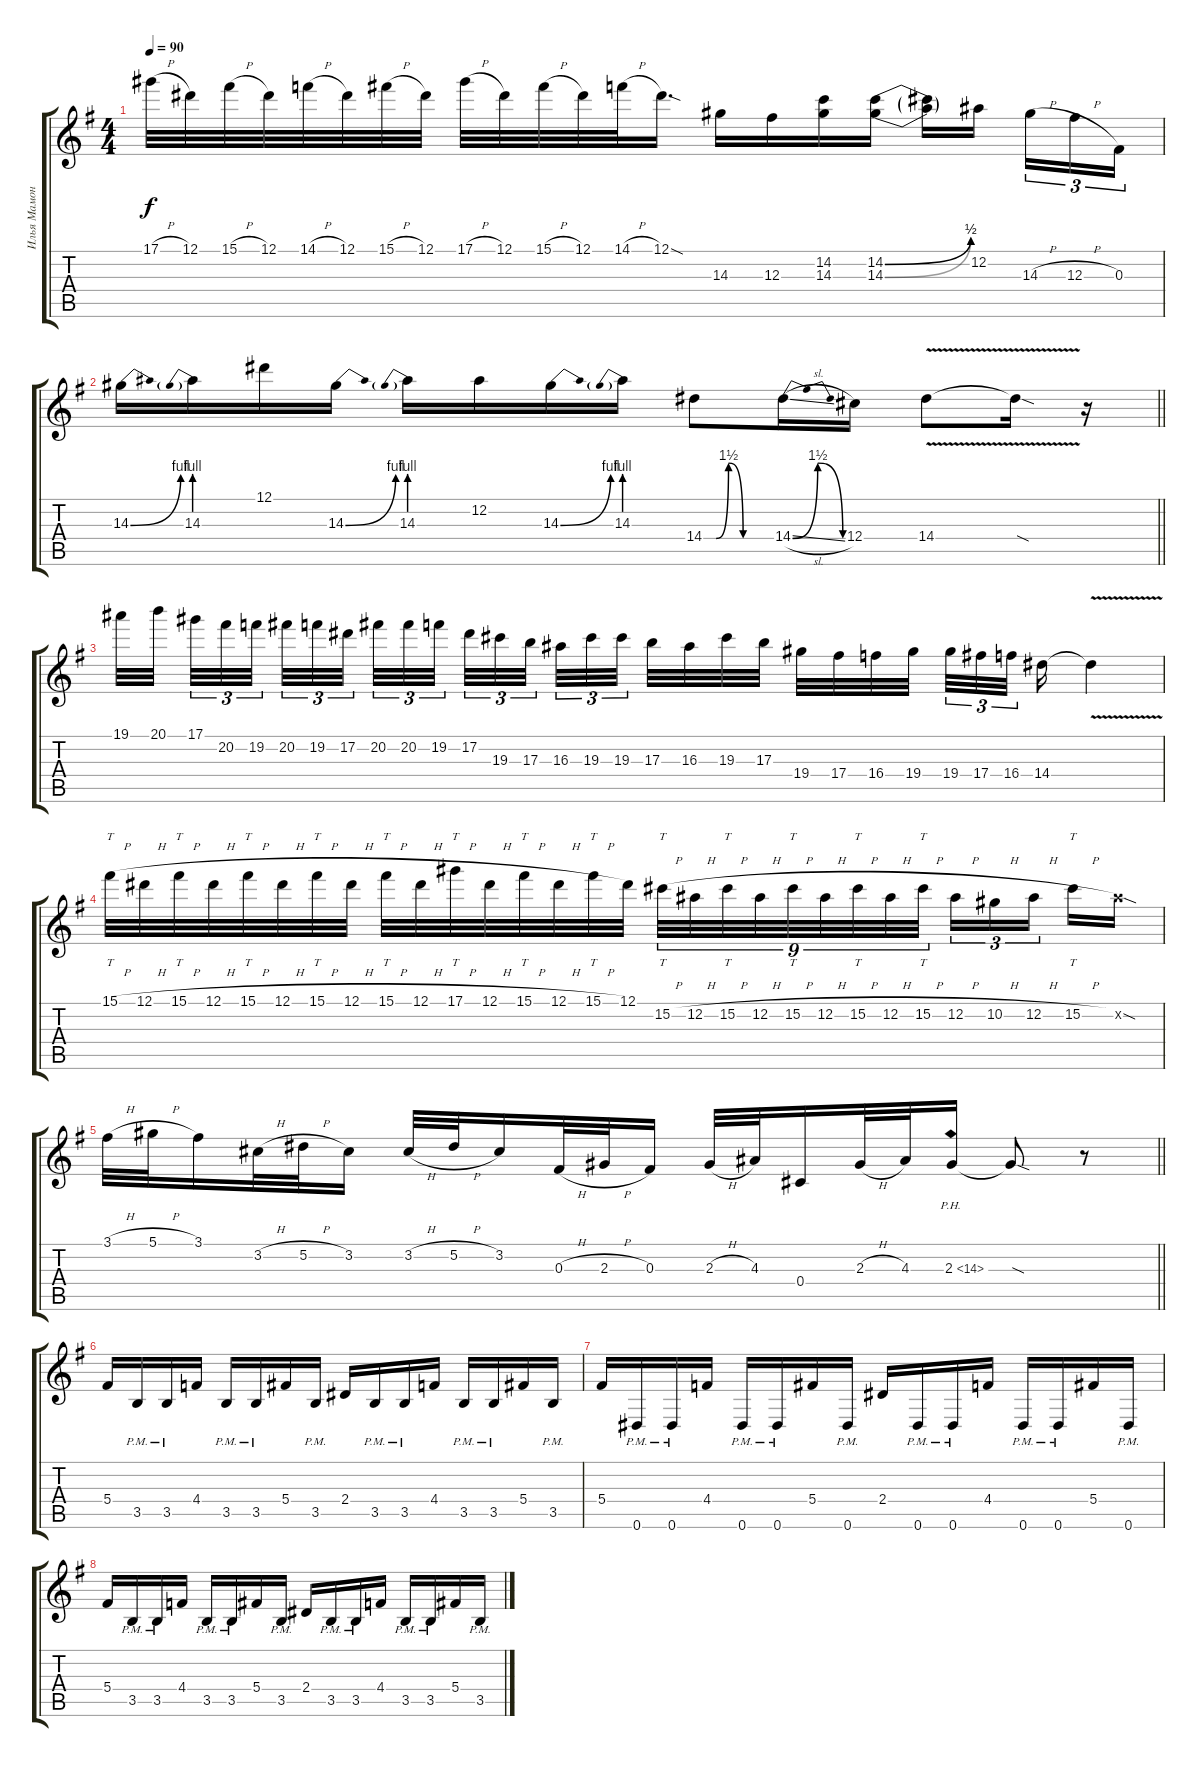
\track ("Илья Мамонтов" "Илья Мамон") {instrument distortionguitar}
\staff {score tabs}
\tuning (Eb4 Bb3 Gb3 Db3 Ab2 Eb2) {hide}
\ts (4 4)
\tempo 90
\clef g2
\ks eminor
17.1{h}.32{dy f} 12.1.32 15.1{h}.32 12.1.32 14.1{h}.32 12.1.32 15.1{h}.32 12.1.32 17.1{h}.32 12.1.32 15.1{h}.32 12.1.32 14.1{h}.32 12.1{sod}.16{d} 14.3.16 12.3.16 (14.2 14.3).16 (14.2{be (bend 0 0 60 2)} 14.3{be (bend 0 0 60 2)}).16 (14.2{t} 14.3{t}).16 12.2.16{beam splitsecondary} 14.3{h}.16{tu (3 2)} 12.3{h}.16{tu (3 2)} 0.3.16{tu (3 2)} |
\barLineRight lightlight
14.3{be (bend 0 0 60 4)}.16 14.3{be (prebend 0 4 60 4)}.16 12.1.16 14.3{be (bend 0 0 60 4)}.16 14.3{be (prebend 0 4 60 4)}.16 12.2.16 14.3{be (bend 0 0 60 4)}.16 14.3{be (prebend 0 4 60 4)}.16 14.4{be (custom 0 0 11 0 22 6 35 0 60 0)}.8 14.4{be (bendrelease 0 0 15 6 41 6 60 0) sl}.16 12.4.16 14.4{v}.8 14.4{sod t}.16 r.16 |
\section ("" "")
19.1.32 20.1.32{beam splitsecondary} 17.1.32{tu (3 2)} 20.2.32{tu (3 2)} 19.2.32{tu (3 2) beam splitsecondary} 20.2.32{tu (3 2)} 19.2.32{tu (3 2)} 17.2.32{tu (3 2) beam splitsecondary} 20.2.32{tu (3 2)} 20.2.32{tu (3 2)} 19.2.32{tu (3 2)} 17.2.32{tu (3 2)} 19.3.32{tu (3 2)} 17.3.32{tu (3 2) beam splitsecondary} 16.3.32{tu (3 2)} 19.3.32{tu (3 2)} 19.3.32{tu (3 2) beam splitsecondary} 17.3.32 16.3.32 19.3.32 17.3.32 19.4.32 17.4.32 16.4.32 19.4.32{beam splitsecondary} 19.4.32{tu (3 2)} 17.4.32{tu (3 2)} 16.4.32{tu (3 2) beam splitsecondary} 14.4.16 14.4{v t}.4 |
15.1{h}.32{tt} 12.1{h}.32 15.1{h}.32{tt} 12.1{h}.32 15.1{h}.32{tt} 12.1{h}.32 15.1{h}.32{tt} 12.1{h}.32 15.1{h}.32{tt} 12.1{h}.32 17.1{h}.32{tt} 12.1{h}.32 15.1{h}.32{tt} 12.1{h}.32 15.1{h}.32{tt} 12.1.32 15.2{h}.32{tt tu (9 8)} 12.2{h}.32{tu (9 8)} 15.2{h}.32{tt tu (9 8)} 12.2{h}.32{tu (9 8)} 15.2{h}.32{tt tu (9 8)} 12.2{h}.32{tu (9 8)} 15.2{h}.32{tt tu (9 8)} 12.2{h}.32{tu (9 8)} 15.2{h}.32{tt tu (9 8)} 12.2{h}.16{tu (3 2)} 10.2{h}.16{tu (3 2)} 12.2{h}.16{tu (3 2) beam splitsecondary} 15.2{h}.16{tt} 12.2{sod x}.16 |
\barLineRight lightlight
3.1{h}.32 5.1{h}.32 3.1.16 3.2{h}.32 5.2{h}.32 3.2.16 3.2{h}.32 5.2{h}.32 3.2.16 0.3{h}.32 2.3{h}.32 0.3.16 2.3{h}.32 4.3.32 0.4.16 2.3{h}.32 4.3.32 2.3{ph 12}.16 2.3{sod t}.8 r.8 |
5.4.16 3.5{pm}.16 3.5{pm}.16 4.4.16 3.5{pm}.16 3.5{pm}.16 5.4.16 3.5{pm}.16 2.4.16 3.5{pm}.16 3.5{pm}.16 4.4.16 3.5{pm}.16 3.5{pm}.16 5.4.16 3.5{pm}.16 |
5.4.16 0.6{pm}.16 0.6{pm}.16 4.4.16 0.6{pm}.16 0.6{pm}.16 5.4.16 0.6{pm}.16 2.4.16 0.6{pm}.16 0.6{pm}.16 4.4.16 0.6{pm}.16 0.6{pm}.16 5.4.16 0.6{pm}.16 |
5.4.16 3.5{pm}.16 3.5{pm}.16 4.4.16 3.5{pm}.16 3.5{pm}.16 5.4.16 3.5{pm}.16 2.4.16 3.5{pm}.16 3.5{pm}.16 4.4.16 3.5{pm}.16 3.5{pm}.16 5.4.16 3.5{pm}.16
